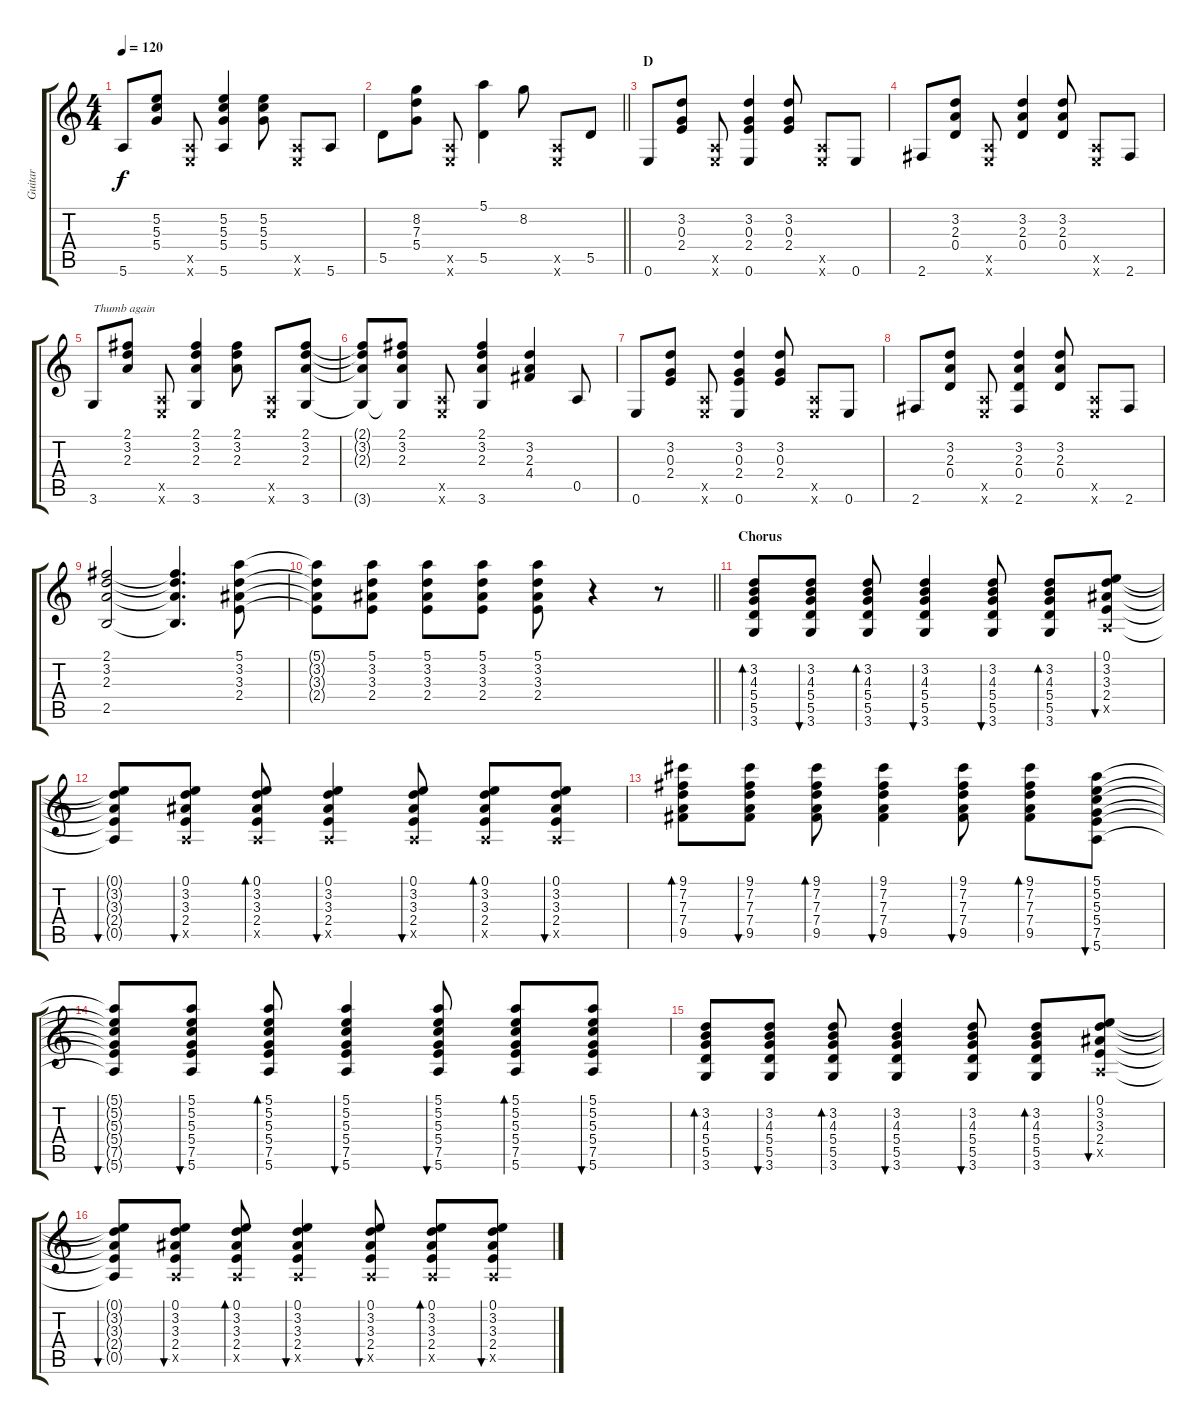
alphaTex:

\track ("Guitar" "Guitar") {instrument acousticguitarsteel}
\staff {score tabs}
\tuning (E4 B3 G3 D3 A2 E2) {hide}
\ts (4 4)
\tempo 120
\clef g2
\ks c
5.6.8{dy f} (5.2 5.3 5.4).8 (0.5{x} 0.6{x}).8 (5.2 5.3 5.4 5.6).4 (5.2 5.3 5.4).8 (0.5{x} 0.6{x}).8 5.6.8 |
\barLineRight lightlight
5.5.8 (8.2 7.3 5.4).8 (0.5{x} 0.6{x}).8 (5.1 5.5).4 8.2.8 (0.5{x} 0.6{x}).8 5.5.8 |
\section ("" "D")
0.6.8 (3.2 0.3 2.4).8 (0.5{x} 0.6{x}).8 (3.2 0.3 2.4 0.6).4 (3.2 0.3 2.4).8 (0.5{x} 0.6{x}).8 0.6.8 |
2.6.8 (3.2 2.3 0.4).8 (0.5{x} 0.6{x}).8 (3.2 2.3 0.4).4 (3.2 2.3 0.4).8 (0.5{x} 0.6{x}).8 2.6.8 |
3.6.8{txt "Thumb again"} (2.1 3.2 2.3).8 (0.5{x} 0.6{x}).8 (2.1 3.2 2.3 3.6).4 (2.1 3.2 2.3).8 (0.5{x} 0.6{x}).8 (2.1 3.2 2.3 3.6).8 |
(2.1{t} 3.2{t} 2.3{t} 3.6{t}).8 (2.1 3.2 2.3 3.6{t}).8 (0.5{x} 0.6{x}).8 (2.1 3.2 2.3 3.6).4 (3.2 2.3 4.4).4 0.5.8 |
0.6.8 (3.2 0.3 2.4).8 (0.5{x} 0.6{x}).8 (3.2 0.3 2.4 0.6).4 (3.2 0.3 2.4).8 (0.5{x} 0.6{x}).8 0.6.8 |
2.6.8 (3.2 2.3 0.4).8 (0.5{x} 0.6{x}).8 (3.2 2.3 0.4 2.6).4 (3.2 2.3 0.4).8 (0.5{x} 0.6{x}).8 2.6.8 |
(2.1 3.2 2.3 2.5).2 (2.1{t} 3.2{t} 2.3{t} 2.5{t}).4{d} (5.1 3.2 3.3 2.4).8 |
\barLineRight lightlight
(5.1{t} 3.2{t} 3.3{t} 2.4{t}).8 (5.1 3.2 3.3 2.4).8 (5.1 3.2 3.3 2.4).8 (5.1 3.2 3.3 2.4).8 (5.1 3.2 3.3 2.4).8 r.4 r.8 |
\section ("" "Chorus")
(3.2 4.3 5.4 5.5 3.6).8{bd 30 volume 10} (3.2 4.3 5.4 5.5 3.6).8{bu 30} (3.2 4.3 5.4 5.5 3.6).8{bd 30} (3.2 4.3 5.4 5.5 3.6).4{bu 30} (3.2 4.3 5.4 5.5 3.6).8{bu 30} (3.2 4.3 5.4 5.5 3.6).8{bd 30} (0.1 3.2 3.3 2.4 0.5{x}).8{bu 30} |
(0.1{t} 3.2{t} 3.3{t} 2.4{t} 0.5{t}).8{bu 60} (0.1 3.2 3.3 2.4 0.5{x}).8{bu 30} (0.1 3.2 3.3 2.4 0.5{x}).8{bd 30} (0.1 3.2 3.3 2.4 0.5{x}).4{bu 30} (0.1 3.2 3.3 2.4 0.5{x}).8{bu 30} (0.1 3.2 3.3 2.4 0.5{x}).8{bd 30} (0.1 3.2 3.3 2.4 0.5{x}).8{bu 30} |
(9.1 7.2 7.3 7.4 9.5).8{bd 30} (9.1 7.2 7.3 7.4 9.5).8{bu 30} (9.1 7.2 7.3 7.4 9.5).8{bd 30} (9.1 7.2 7.3 7.4 9.5).4{bu 30} (9.1 7.2 7.3 7.4 9.5).8{bu 30} (9.1 7.2 7.3 7.4 9.5).8{bd 30} (5.1 5.2 5.3 5.4 7.5 5.6).8{bu 30} |
(5.1{t} 5.2{t} 5.3{t} 5.4{t} 7.5{t} 5.6{t}).8{bu 60} (5.1 5.2 5.3 5.4 7.5 5.6).8{bu 30} (5.1 5.2 5.3 5.4 7.5 5.6).8{bd 30} (5.1 5.2 5.3 5.4 7.5 5.6).4{bu 30} (5.1 5.2 5.3 5.4 7.5 5.6).8{bu 30} (5.1 5.2 5.3 5.4 7.5 5.6).8{bd 30} (5.1 5.2 5.3 5.4 7.5 5.6).8{bu 30} |
(3.2 4.3 5.4 5.5 3.6).8{bd 30} (3.2 4.3 5.4 5.5 3.6).8{bu 30} (3.2 4.3 5.4 5.5 3.6).8{bd 30} (3.2 4.3 5.4 5.5 3.6).4{bu 30} (3.2 4.3 5.4 5.5 3.6).8{bu 30} (3.2 4.3 5.4 5.5 3.6).8{bd 30} (0.1 3.2 3.3 2.4 0.5{x}).8{bu 30} |
(0.1{t} 3.2{t} 3.3{t} 2.4{t} 0.5{t}).8{bu 60} (0.1 3.2 3.3 2.4 0.5{x}).8{bu 30} (0.1 3.2 3.3 2.4 0.5{x}).8{bd 30} (0.1 3.2 3.3 2.4 0.5{x}).4{bu 30} (0.1 3.2 3.3 2.4 0.5{x}).8{bu 30} (0.1 3.2 3.3 2.4 0.5{x}).8{bd 30} (0.1 3.2 3.3 2.4 0.5{x}).8{bu 30}
